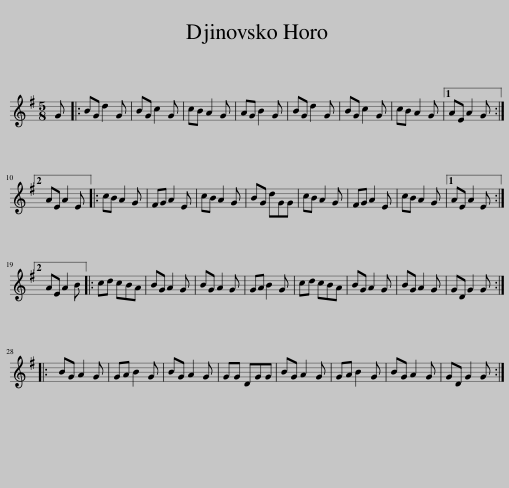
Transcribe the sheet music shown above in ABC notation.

X:1
L:1/8
M:5/8
I:linebreak $
K:G
V:1 treble
V:1
 G |: BG d2 G | BG c2 G | cB A2 G | AG B2 G | %5
 BG d2 G | BG c2 G | cB A2 G |1 AE A2 G :|2$ AE A2 E |: %10
 cB A2 G | FG A2 E | cB A2 G | BG dGG | cB A2 G | %15
 FG A2 E | cB A2 G |1 AE A2 E :|2$ AE A2 B |: cd cBA | %20
 BG A2 G | BG A2 G | GA B2 G | cd cBA | BG A2 G | %25
 BG A2 G | GD G2 G ::$ BG A2 G | GA B2 G | BG A2 G | %30
 GG DGG | BG A2 G | GA B2 G | BG A2 G | GD G2 G :| %35
